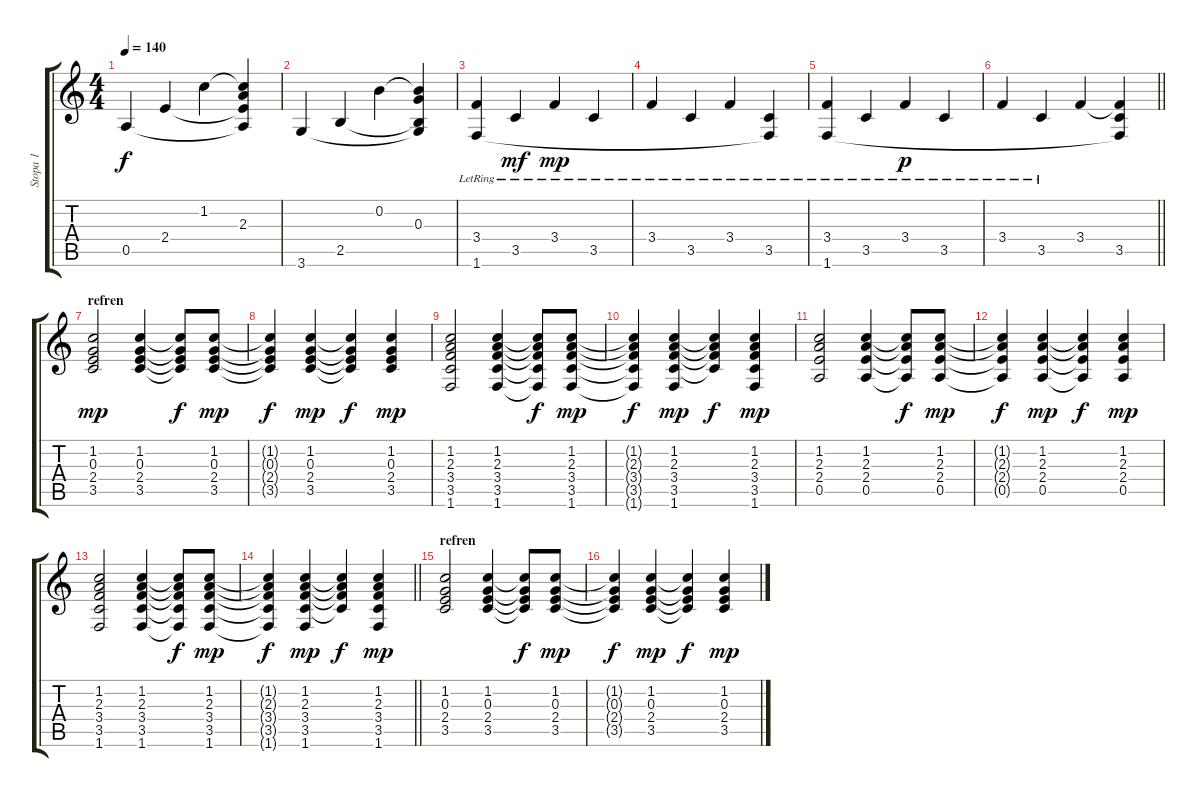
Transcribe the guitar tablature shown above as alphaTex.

\track ("Stopa 1" "Stopa 1") {instrument acousticguitarsteel}
\staff {score tabs}
\tuning (E4 B3 G3 D3 A2 E2) {hide}
\ts (4 4)
\tempo 140
\clef g2
\ks c
0.5.4{dy f} 2.4.4 1.2.4 (1.2{t} 2.3 2.4{t} 0.5{t}).4 |
3.6.4 2.5.4 0.2.4 (0.2{t} 0.3 2.5{t} 3.6{t}).4 |
(3.4{lr} 1.6).4 3.5{lr}.4{dy mf} 3.4{lr}.4{dy mp} 3.5{lr}.4 |
3.4{lr}.4 3.5{lr}.4 3.4{lr}.4 (3.5{lr} 1.6{t}).4 |
(3.4{lr} 1.6).4 3.5{lr}.4 3.4{lr}.4{dy p} 3.5{lr}.4 |
\barLineRight lightlight
3.4{lr}.4 3.5{lr}.4 3.4.4 (3.4{t} 3.5 1.6{t}).4 |
\section ("" "refren")
(1.2 0.3 2.4 3.5).2{dy mp} (1.2 0.3 2.4 3.5).4 (1.2{t} 0.3{t} 2.4{t} 3.5{t}).8{dy f} (1.2 0.3 2.4 3.5).8{dy mp} |
(1.2{t} 0.3{t} 2.4{t} 3.5{t}).4{dy f} (1.2 0.3 2.4 3.5).4{dy mp} (1.2{t} 0.3{t} 2.4{t} 3.5{t}).4{dy f} (1.2 0.3 2.4 3.5).4{dy mp} |
(1.2 2.3 3.4 3.5 1.6).2 (1.2 2.3 3.4 3.5 1.6).4 (1.2{t} 2.3{t} 3.4{t} 3.5{t} 1.6{t}).8{dy f} (1.2 2.3 3.4 3.5 1.6).8{dy mp} |
(1.2{t} 2.3{t} 3.4{t} 3.5{t} 1.6{t}).4{dy f} (1.2 2.3 3.4 3.5 1.6).4{dy mp} (1.2{t} 2.3{t} 3.4{t} 3.5{t}).4{dy f} (1.2 2.3 3.4 3.5 1.6).4{dy mp} |
(1.2 2.3 2.4 0.5).2 (1.2 2.3 2.4 0.5).4 (1.2{t} 2.3{t} 2.4{t} 0.5{t}).8{dy f} (1.2 2.3 2.4 0.5).8{dy mp} |
(1.2{t} 2.3{t} 2.4{t} 0.5{t}).4{dy f} (1.2 2.3 2.4 0.5).4{dy mp} (1.2{t} 2.3{t} 2.4{t} 0.5{t}).4{dy f} (1.2 2.3 2.4 0.5).4{dy mp} |
(1.2 2.3 3.4 3.5 1.6).2 (1.2 2.3 3.4 3.5 1.6).4 (1.2{t} 2.3{t} 3.4{t} 3.5{t} 1.6{t}).8{dy f} (1.2 2.3 3.4 3.5 1.6).8{dy mp} |
\barLineRight lightlight
(1.2{t} 2.3{t} 3.4{t} 3.5{t} 1.6{t}).4{dy f} (1.2 2.3 3.4 3.5 1.6).4{dy mp} (1.2{t} 2.3{t} 3.4{t} 3.5{t}).4{dy f} (1.2 2.3 3.4 3.5 1.6).4{dy mp} |
\section ("" "refren")
(1.2 0.3 2.4 3.5).2 (1.2 0.3 2.4 3.5).4 (1.2{t} 0.3{t} 2.4{t} 3.5{t}).8{dy f} (1.2 0.3 2.4 3.5).8{dy mp} |
(1.2{t} 0.3{t} 2.4{t} 3.5{t}).4{dy f} (1.2 0.3 2.4 3.5).4{dy mp} (1.2{t} 0.3{t} 2.4{t} 3.5{t}).4{dy f} (1.2 0.3 2.4 3.5).4{dy mp}
